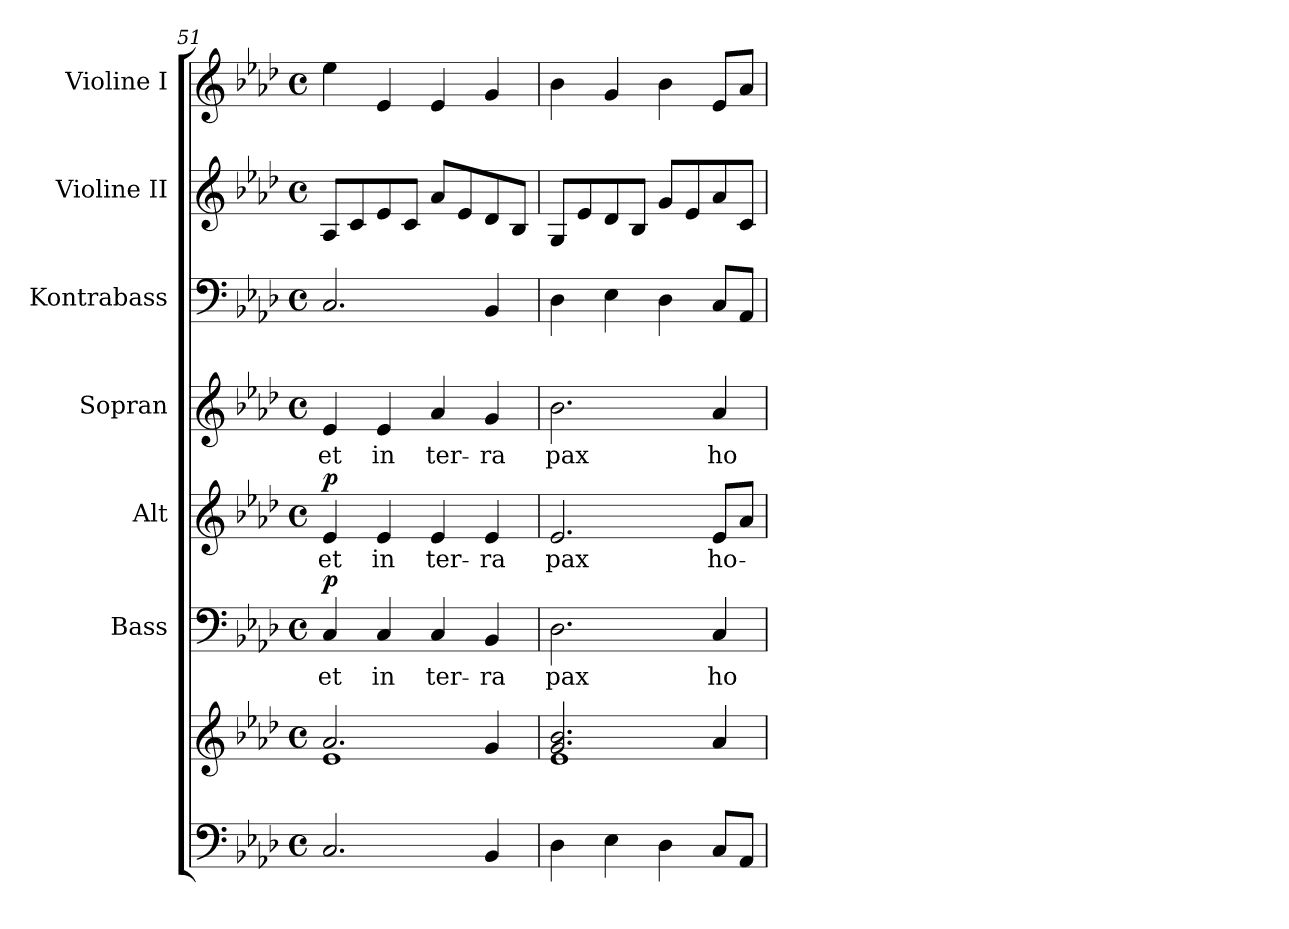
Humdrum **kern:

**kern	**kern	**kern	**text	**dynam	**kern	**text	**dynam	**kern	**text	**kern	**kern	**kern
*part7	*part7	*part6	*part6	*part6	*part5	*part5	*part5	*part4	*part4	*part3	*part2	*part1
*staff8	*staff7	*staff6	*staff6	*staff6	*staff5	*staff5	*staff5	*staff4	*staff4	*staff3	*staff2	*staff1
*	*	*I"Bass	*	*	*I"Alt	*	*	*I"Sopran	*	*I"Kontrabass	*I"Violine II	*I"Violine I
*	*	*I'B.	*	*	*I'A.	*	*	*I'S.	*	*I'Kb.	*I'Vl. II	*I'Vl. I
*clefF4	*clefG2	*clefF4	*	*	*clefG2	*	*	*clefG2	*	*clefF4	*clefG2	*clefG2
*	*	*	*	*	*	*	*	*	*	*ITrd7c12	*	*
*k[b-e-a-d-]	*k[b-e-a-d-]	*k[b-e-a-d-]	*	*	*k[b-e-a-d-]	*	*	*k[b-e-a-d-]	*	*k[b-e-a-d-]	*k[b-e-a-d-]	*k[b-e-a-d-]
*A-:	*A-:	*A-:	*	*	*A-:	*	*	*A-:	*	*A-:	*A-:	*A-:
*M4/4	*M4/4	*M4/4	*	*	*M4/4	*	*	*M4/4	*	*M4/4	*M4/4	*M4/4
*met(c)	*met(c)	*met(c)	*	*	*met(c)	*	*	*met(c)	*	*met(c)	*met(c)	*met(c)
=51	=51	=51	=51	=51	=51	=51	=51	=51	=51	=51	=51	=51
*	*^	*	*	*	*	*	*	*	*	*	*	*
!	!	!	!	!LO:LY:b	!LO:DY:a	!	!LO:LY:b	!LO:DY:a	!	!LO:LY:b	!	!	!
2.C/	2.a-/	1e-	4C/	et	p	4e-/	et	p	4e-/	et	2.CC/	8A-/L	4ee-\
.	.	.	.	.	.	.	.	.	.	.	.	8c/	.
!	!	!	!	!LO:LY:b	!	!	!LO:LY:b	!	!	!LO:LY:b	!	!	!
.	.	.	4C/	in	.	4e-/	in	.	4e-/	in	.	8e-/	4e-/
.	.	.	.	.	.	.	.	.	.	.	.	8c/J	.
!	!	!	!	!LO:LY:b	!	!	!LO:LY:b	!	!	!LO:LY:b	!	!	!
.	.	.	4C/	ter-	.	4e-/	ter-	.	4a-/	ter-	.	8a-/L	4e-/
.	.	.	.	.	.	.	.	.	.	.	.	8e-/	.
!	!	!	!	!LO:LY:b	!	!	!LO:LY:b	!	!	!LO:LY:b	!	!	!
4BB-/	4g/	.	4BB-/	-ra	.	4e-/	-ra	.	4g/	-ra	4BBB-/	8d-/	4g/
.	.	.	.	.	.	.	.	.	.	.	.	8B-/J	.
!!LO:PB:g=z
=52	=52	=52	=52	=52	=52	=52	=52	=52	=52	=52	=52	=52	=52
!	!	!	!	!LO:LY:b	!	!	!LO:LY:b	!	!	!LO:LY:b	!	!	!
4D-\	2.g/ 2.b-/	1e-	2.D-\	pax	.	2.e-/	pax	.	2.b-\	pax	4DD-\	8G/L	4b-\
.	.	.	.	.	.	.	.	.	.	.	.	8e-/	.
4E-\	.	.	.	.	.	.	.	.	.	.	4EE-\	8d-/	4g/
.	.	.	.	.	.	.	.	.	.	.	.	8B-/J	.
4D-\	.	.	.	.	.	.	.	.	.	.	4DD-\	8g/L	4b-\
.	.	.	.	.	.	.	.	.	.	.	.	8e-/	.
!	!	!	!	!LO:LY:b	!	!	!LO:LY:b	!	!	!LO:LY:b	!	!	!
8C/L	4a-/	.	4C/	ho-	.	8e-/L	ho-	.	4a-/	ho-	8CC/L	8a-/	8e-/L
8AA-/J	.	.	.	.	.	8a-/J	.	.	.	.	8AAA-/J	8c/J	8a-/J
*	*v	*v	*	*	*	*	*	*	*	*	*	*	*
=	=	=	=	=	=	=	=	=	=	=	=	=
*-	*-	*-	*-	*-	*-	*-	*-	*-	*-	*-	*-	*-
